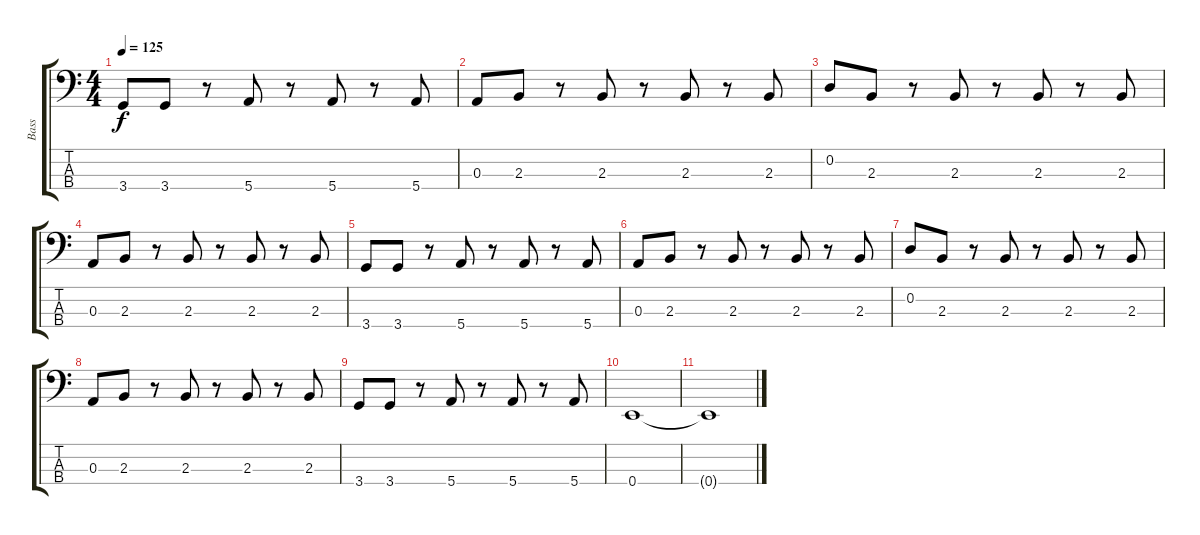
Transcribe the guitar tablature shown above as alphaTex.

\track ("Bass" "Bass") {instrument electricbassfinger}
\staff {score tabs}
\tuning (G2 D2 A1 E1) {hide}
\ts (4 4)
\tempo 125
\clef f4
\ks c
3.4.8{dy f} 3.4.8 r.8 5.4.8 r.8 5.4.8 r.8 5.4.8 |
0.3.8 2.3.8 r.8 2.3.8 r.8 2.3.8 r.8 2.3.8 |
0.2.8 2.3.8 r.8 2.3.8 r.8 2.3.8 r.8 2.3.8 |
0.3.8 2.3.8 r.8 2.3.8 r.8 2.3.8 r.8 2.3.8 |
3.4.8 3.4.8 r.8 5.4.8 r.8 5.4.8 r.8 5.4.8 |
0.3.8 2.3.8 r.8 2.3.8 r.8 2.3.8 r.8 2.3.8 |
0.2.8 2.3.8 r.8 2.3.8 r.8 2.3.8 r.8 2.3.8 |
0.3.8 2.3.8 r.8 2.3.8 r.8 2.3.8 r.8 2.3.8 |
3.4.8 3.4.8 r.8 5.4.8 r.8 5.4.8 r.8 5.4.8 |
0.4.1 |
0.4{t}.1
